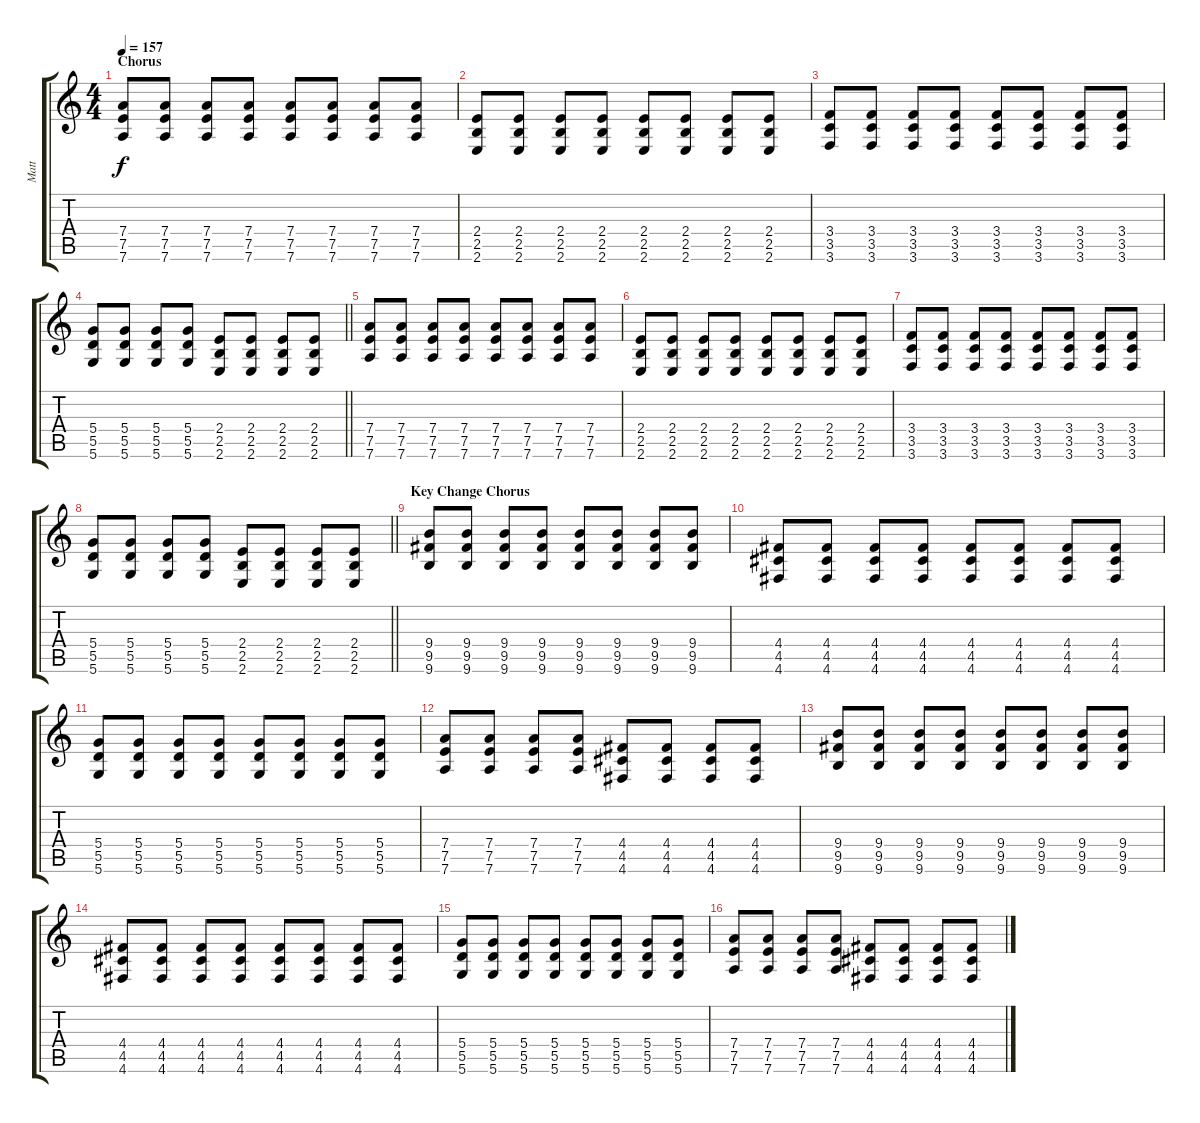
\track ("Matt" "Matt") {instrument overdrivenguitar}
\staff {score tabs}
\tuning (E4 B3 G3 D3 A2 D2) {hide}
\ts (4 4)
\section ("" "Chorus")
\tempo 157
\clef g2
\ks c
(7.4 7.5 7.6).8{dy f balance 16} (7.4 7.5 7.6).8 (7.4 7.5 7.6).8 (7.4 7.5 7.6).8 (7.4 7.5 7.6).8 (7.4 7.5 7.6).8 (7.4 7.5 7.6).8 (7.4 7.5 7.6).8 |
(2.4 2.5 2.6).8 (2.4 2.5 2.6).8 (2.4 2.5 2.6).8 (2.4 2.5 2.6).8 (2.4 2.5 2.6).8 (2.4 2.5 2.6).8 (2.4 2.5 2.6).8 (2.4 2.5 2.6).8 |
(3.4 3.5 3.6).8{balance 8} (3.4 3.5 3.6).8 (3.4 3.5 3.6).8 (3.4 3.5 3.6).8 (3.4 3.5 3.6).8 (3.4 3.5 3.6).8 (3.4 3.5 3.6).8 (3.4 3.5 3.6).8 |
\barLineRight lightlight
(5.4 5.5 5.6).8 (5.4 5.5 5.6).8 (5.4 5.5 5.6).8 (5.4 5.5 5.6).8 (2.4 2.5 2.6).8 (2.4 2.5 2.6).8 (2.4 2.5 2.6).8 (2.4 2.5 2.6).8 |
(7.4 7.5 7.6).8 (7.4 7.5 7.6).8 (7.4 7.5 7.6).8 (7.4 7.5 7.6).8 (7.4 7.5 7.6).8 (7.4 7.5 7.6).8 (7.4 7.5 7.6).8 (7.4 7.5 7.6).8 |
(2.4 2.5 2.6).8 (2.4 2.5 2.6).8 (2.4 2.5 2.6).8 (2.4 2.5 2.6).8 (2.4 2.5 2.6).8 (2.4 2.5 2.6).8 (2.4 2.5 2.6).8 (2.4 2.5 2.6).8 |
(3.4 3.5 3.6).8 (3.4 3.5 3.6).8 (3.4 3.5 3.6).8 (3.4 3.5 3.6).8 (3.4 3.5 3.6).8 (3.4 3.5 3.6).8 (3.4 3.5 3.6).8 (3.4 3.5 3.6).8 |
\barLineRight lightlight
(5.4 5.5 5.6).8 (5.4 5.5 5.6).8 (5.4 5.5 5.6).8 (5.4 5.5 5.6).8 (2.4 2.5 2.6).8 (2.4 2.5 2.6).8 (2.4 2.5 2.6).8 (2.4 2.5 2.6).8 |
\section ("" "Key Change Chorus")
(9.4 9.5 9.6).8 (9.4 9.5 9.6).8 (9.4 9.5 9.6).8 (9.4 9.5 9.6).8 (9.4 9.5 9.6).8 (9.4 9.5 9.6).8 (9.4 9.5 9.6).8 (9.4 9.5 9.6).8 |
(4.4 4.5 4.6).8 (4.4 4.5 4.6).8 (4.4 4.5 4.6).8 (4.4 4.5 4.6).8 (4.4 4.5 4.6).8 (4.4 4.5 4.6).8 (4.4 4.5 4.6).8 (4.4 4.5 4.6).8 |
(5.4 5.5 5.6).8 (5.4 5.5 5.6).8 (5.4 5.5 5.6).8 (5.4 5.5 5.6).8 (5.4 5.5 5.6).8 (5.4 5.5 5.6).8 (5.4 5.5 5.6).8 (5.4 5.5 5.6).8 |
(7.4 7.5 7.6).8 (7.4 7.5 7.6).8 (7.4 7.5 7.6).8 (7.4 7.5 7.6).8 (4.4 4.5 4.6).8 (4.4 4.5 4.6).8 (4.4 4.5 4.6).8 (4.4 4.5 4.6).8 |
(9.4 9.5 9.6).8 (9.4 9.5 9.6).8 (9.4 9.5 9.6).8 (9.4 9.5 9.6).8 (9.4 9.5 9.6).8 (9.4 9.5 9.6).8 (9.4 9.5 9.6).8 (9.4 9.5 9.6).8 |
(4.4 4.5 4.6).8 (4.4 4.5 4.6).8 (4.4 4.5 4.6).8 (4.4 4.5 4.6).8 (4.4 4.5 4.6).8 (4.4 4.5 4.6).8 (4.4 4.5 4.6).8 (4.4 4.5 4.6).8 |
(5.4 5.5 5.6).8 (5.4 5.5 5.6).8 (5.4 5.5 5.6).8 (5.4 5.5 5.6).8 (5.4 5.5 5.6).8 (5.4 5.5 5.6).8 (5.4 5.5 5.6).8 (5.4 5.5 5.6).8 |
(7.4 7.5 7.6).8 (7.4 7.5 7.6).8 (7.4 7.5 7.6).8 (7.4 7.5 7.6).8 (4.4 4.5 4.6).8 (4.4 4.5 4.6).8 (4.4 4.5 4.6).8 (4.4 4.5 4.6).8
